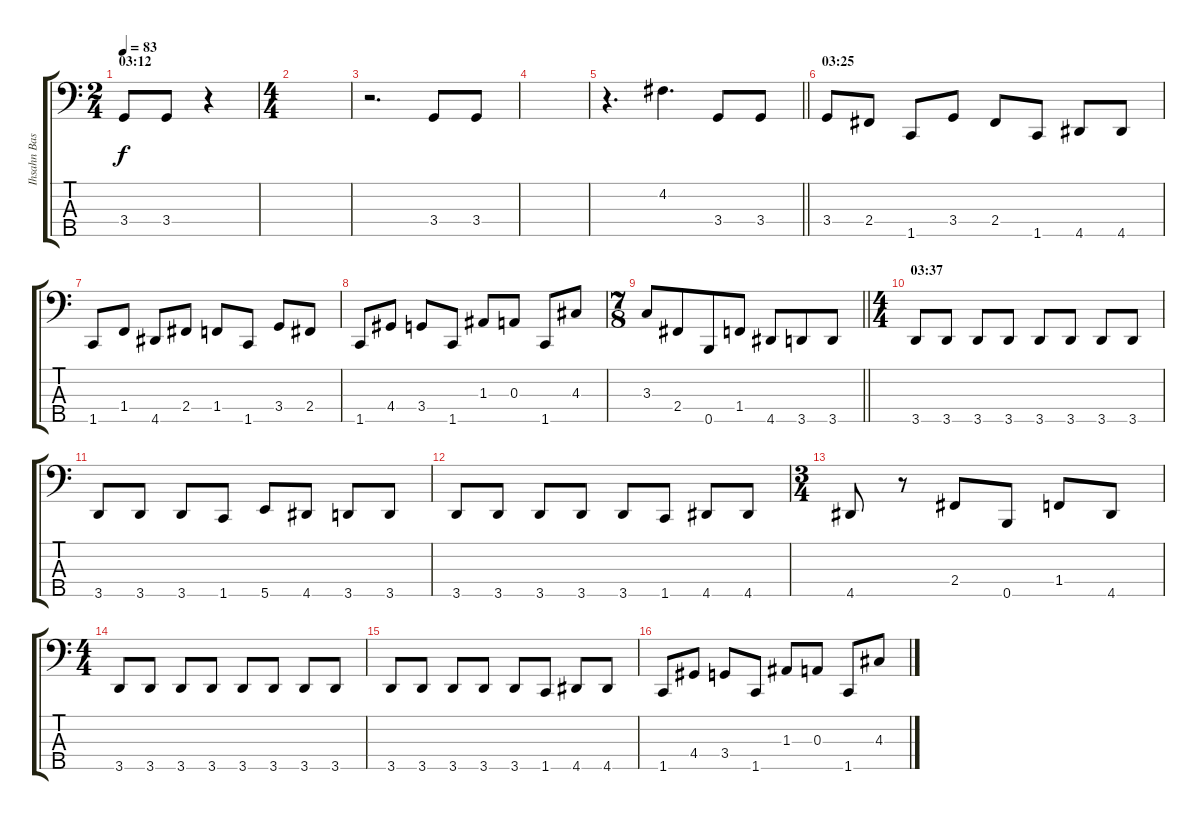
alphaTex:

\track ("Ihsahn Bass" "Ihsahn Bas") {instrument electricbassfinger}
\staff {score tabs}
\tuning (G2 D2 A1 E1 B0) {hide}
\ts (2 4)
\section ("" "03:12")
\tempo 83
\clef f4
\ks c
3.4.8{dy f} 3.4.8 r.4 |
\ts (4 4)
|
r.2{d} 3.4.8 3.4.8 |
|
\barLineRight lightlight
r.4{d} 4.2.4{d} 3.4.8 3.4.8 |
\section ("" "03:25")
3.4.8 2.4.8 1.5.8 3.4.8 2.4.8 1.5.8 4.5.8 4.5.8 |
1.5.8 1.4.8 4.5.8 2.4.8 1.4.8 1.5.8 3.4.8 2.4.8 |
1.5.8 4.4.8 3.4.8 1.5.8 1.3.8 0.3.8 1.5.8 4.3.8 |
\ts (7 8)
\barLineRight lightlight
3.3.8 2.4.8 0.5.8 1.4.8 4.5.8 3.5.8 3.5.8 |
\ts (4 4)
\section ("" "03:37")
3.5.8 3.5.8 3.5.8 3.5.8 3.5.8 3.5.8 3.5.8 3.5.8 |
3.5.8 3.5.8 3.5.8 1.5.8 5.5.8 4.5.8 3.5.8 3.5.8 |
3.5.8 3.5.8 3.5.8 3.5.8 3.5.8 1.5.8 4.5.8 4.5.8 |
\ts (3 4)
4.5.8 r.8 2.4.8 0.5.8 1.4.8 4.5.8 |
\ts (4 4)
3.5.8 3.5.8 3.5.8 3.5.8 3.5.8 3.5.8 3.5.8 3.5.8 |
3.5.8 3.5.8 3.5.8 3.5.8 3.5.8 1.5.8 4.5.8 4.5.8 |
1.5.8 4.4.8 3.4.8 1.5.8 1.3.8 0.3.8 1.5.8 4.3.8
